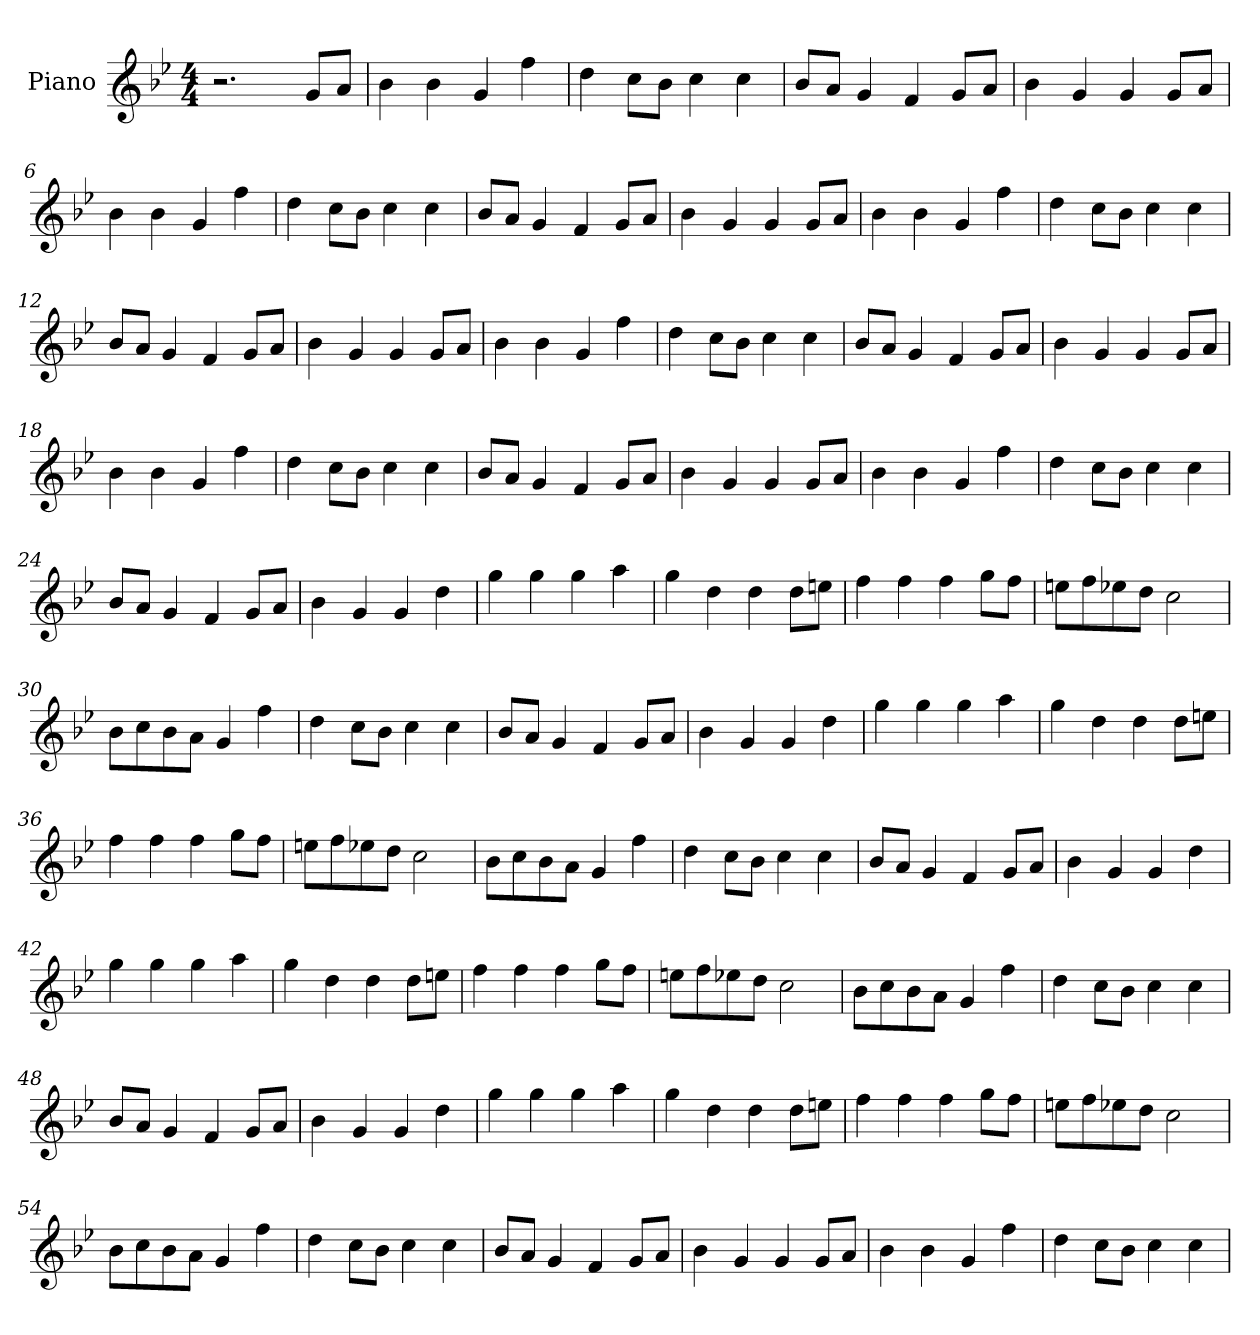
**kern
*part1
*staff1
*I"Piano
*I'Pno
*clefG2
*k[b-e-]
*M4/4
=1
2.r
8g/L
8a/J
=2
4b-\
4b-\
4g/
4ff\
=3
4dd\
8cc\L
8b-\J
4cc\
4cc\
=4
8b-/L
8a/J
4g/
4f/
8g/L
8a/J
=5
4b-\
4g/
4g/
8g/L
8a/J
=6
4b-\
4b-\
4g/
4ff\
=7
4dd\
8cc\L
8b-\J
4cc\
4cc\
=8
8b-/L
8a/J
4g/
4f/
8g/L
8a/J
=9
4b-\
4g/
4g/
8g/L
8a/J
=10
4b-\
4b-\
4g/
4ff\
=11
4dd\
8cc\L
8b-\J
4cc\
4cc\
=12
8b-/L
8a/J
4g/
4f/
8g/L
8a/J
=13
4b-\
4g/
4g/
8g/L
8a/J
=14
4b-\
4b-\
4g/
4ff\
=15
4dd\
8cc\L
8b-\J
4cc\
4cc\
=16
8b-/L
8a/J
4g/
4f/
8g/L
8a/J
=17
4b-\
4g/
4g/
8g/L
8a/J
=18
4b-\
4b-\
4g/
4ff\
=19
4dd\
8cc\L
8b-\J
4cc\
4cc\
=20
8b-/L
8a/J
4g/
4f/
8g/L
8a/J
=21
4b-\
4g/
4g/
8g/L
8a/J
=22
4b-\
4b-\
4g/
4ff\
=23
4dd\
8cc\L
8b-\J
4cc\
4cc\
=24
8b-/L
8a/J
4g/
4f/
8g/L
8a/J
=25
4b-\
4g/
4g/
4dd\
=26
4gg\
4gg\
4gg\
4aa\
=27
4gg\
4dd\
4dd\
8dd\L
8een\J
=28
4ff\
4ff\
4ff\
8gg\L
8ff\J
=29
8een\L
8ff\
8ee-X\
8dd\J
2cc\
=30
8b-\L
8cc\
8b-\
8a\J
4g/
4ff\
=31
4dd\
8cc\L
8b-\J
4cc\
4cc\
=32
8b-/L
8a/J
4g/
4f/
8g/L
8a/J
=33
4b-\
4g/
4g/
4dd\
=34
4gg\
4gg\
4gg\
4aa\
=35
4gg\
4dd\
4dd\
8dd\L
8een\J
=36
4ff\
4ff\
4ff\
8gg\L
8ff\J
=37
8een\L
8ff\
8ee-X\
8dd\J
2cc\
=38
8b-\L
8cc\
8b-\
8a\J
4g/
4ff\
=39
4dd\
8cc\L
8b-\J
4cc\
4cc\
=40
8b-/L
8a/J
4g/
4f/
8g/L
8a/J
=41
4b-\
4g/
4g/
4dd\
=42
4gg\
4gg\
4gg\
4aa\
=43
4gg\
4dd\
4dd\
8dd\L
8een\J
=44
4ff\
4ff\
4ff\
8gg\L
8ff\J
=45
8een\L
8ff\
8ee-X\
8dd\J
2cc\
=46
8b-\L
8cc\
8b-\
8a\J
4g/
4ff\
=47
4dd\
8cc\L
8b-\J
4cc\
4cc\
=48
8b-/L
8a/J
4g/
4f/
8g/L
8a/J
=49
4b-\
4g/
4g/
4dd\
=50
4gg\
4gg\
4gg\
4aa\
=51
4gg\
4dd\
4dd\
8dd\L
8een\J
=52
4ff\
4ff\
4ff\
8gg\L
8ff\J
=53
8een\L
8ff\
8ee-X\
8dd\J
2cc\
=54
8b-\L
8cc\
8b-\
8a\J
4g/
4ff\
=55
4dd\
8cc\L
8b-\J
4cc\
4cc\
=56
8b-/L
8a/J
4g/
4f/
8g/L
8a/J
=57
4b-\
4g/
4g/
8g/L
8a/J
=58
4b-\
4b-\
4g/
4ff\
=59
4dd\
8cc\L
8b-\J
4cc\
4cc\
=
*-
